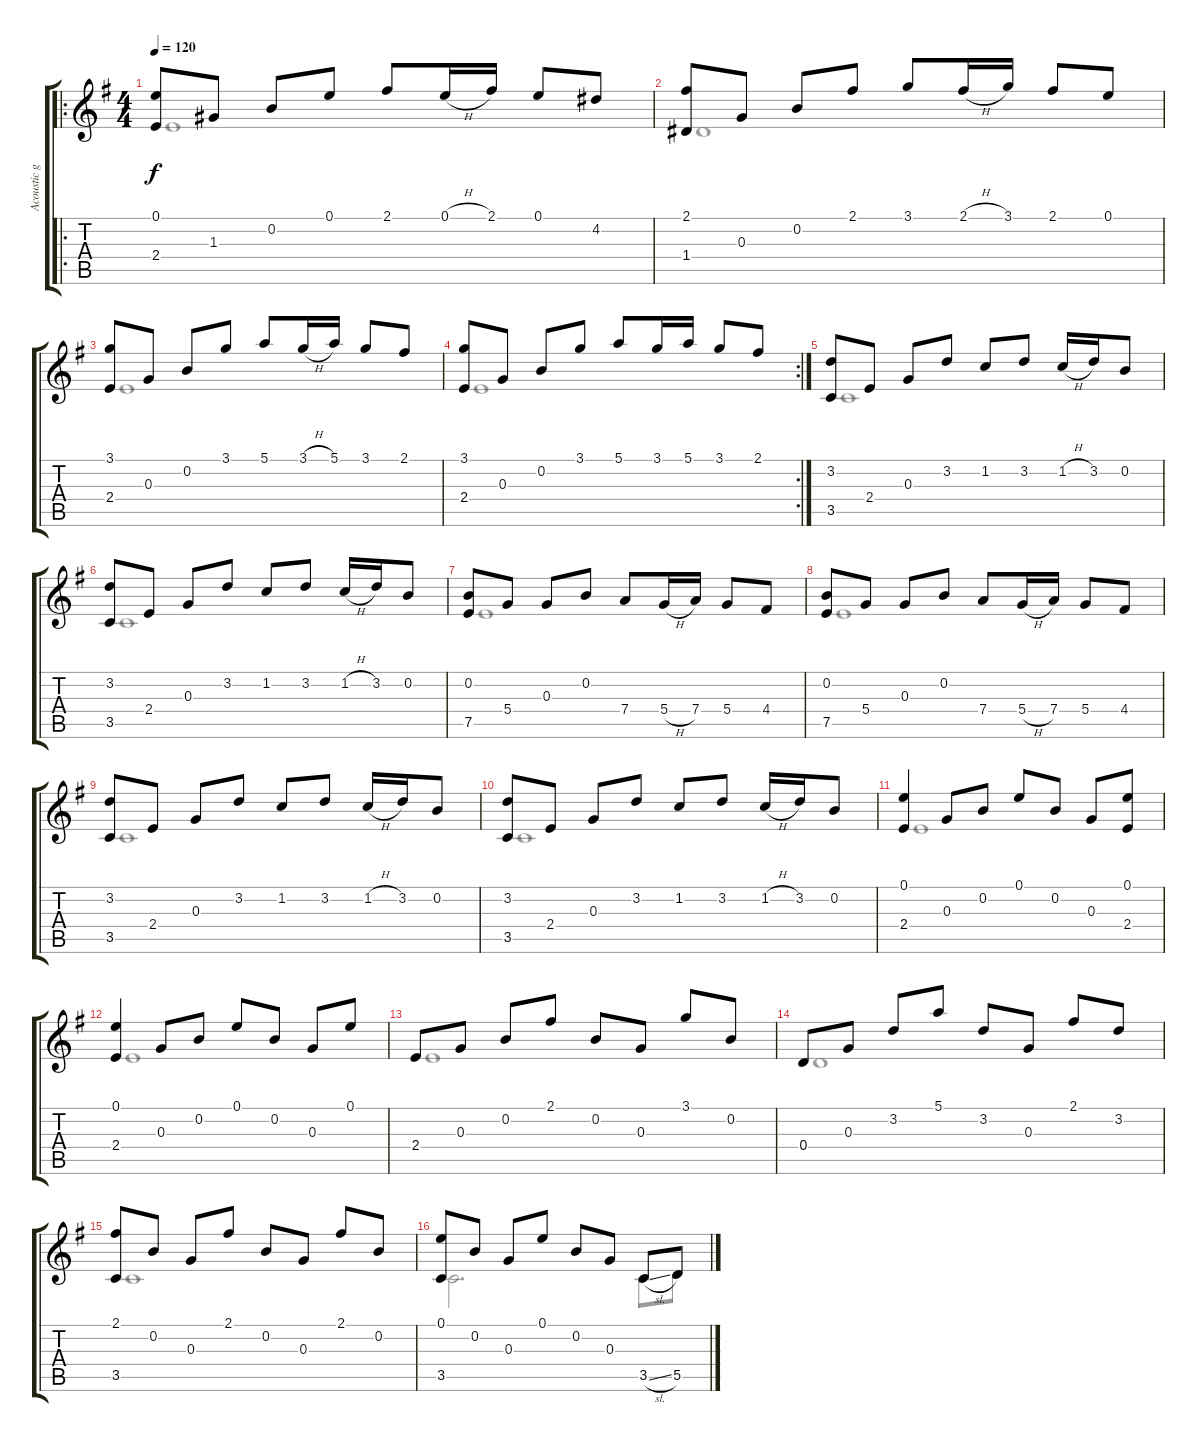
\track ("Acoustic guitar" "Acoustic g") {instrument acousticguitarnylon}
\staff {score tabs}
\tuning (E4 B3 G3 D3 A2 E2) {hide}
\voice
\ro
\ts (4 4)
\tempo 120
\clef g2
\ks eminor
(0.1 2.4).8{dy f} 1.3.8 0.2.8 0.1.8 2.1.8 0.1{h}.16 2.1.16 0.1.8 4.2.8 |
(2.1 1.4).8 0.3.8 0.2.8 2.1.8 3.1.8 2.1{h}.16 3.1.16 2.1.8 0.1.8 |
(3.1 2.4).8 0.3.8 0.2.8 3.1.8 5.1.8 3.1{h}.16 5.1.16 3.1.8 2.1.8 |
\rc 2
(3.1 2.4).8 0.3.8 0.2.8 3.1.8 5.1.8 3.1.16 5.1.16 3.1.8 2.1.8 |
(3.2 3.5).8 2.4.8 0.3.8 3.2.8 1.2.8 3.2.8 1.2{h}.16 3.2.16 0.2.8 |
(3.2 3.5).8 2.4.8 0.3.8 3.2.8 1.2.8 3.2.8 1.2{h}.16 3.2.16 0.2.8 |
(0.2 7.5).8 5.4.8 0.3.8 0.2.8 7.4.8 5.4{h}.16 7.4.16 5.4.8 4.4.8 |
(0.2 7.5).8 5.4.8 0.3.8 0.2.8 7.4.8 5.4{h}.16 7.4.16 5.4.8 4.4.8 |
(3.2 3.5).8 2.4.8 0.3.8 3.2.8 1.2.8 3.2.8 1.2{h}.16 3.2.16 0.2.8 |
(3.2 3.5).8 2.4.8 0.3.8 3.2.8 1.2.8 3.2.8 1.2{h}.16 3.2.16 0.2.8 |
(0.1 2.4).4 0.3.8 0.2.8 0.1.8 0.2.8 0.3.8 (0.1 2.4).8 |
(0.1 2.4).4 0.3.8 0.2.8 0.1.8 0.2.8 0.3.8 0.1.8 |
2.4.8 0.3.8 0.2.8 2.1.8 0.2.8 0.3.8 3.1.8 0.2.8 |
0.4.8 0.3.8 3.2.8 5.1.8 3.2.8 0.3.8 2.1.8 3.2.8 |
(2.1 3.5).8 0.2.8 0.3.8 2.1.8 0.2.8 0.3.8 2.1.8 0.2.8 |
(0.1 3.5).8 0.2.8 0.3.8 0.1.8 0.2.8 0.3.8 3.5{sl}.8 5.5.8
\voice
\clef g2
\ottava regular
\simile none
\ks eminor
2.4.1{dy f} |
1.4.1 |
2.4.1 |
2.4.1 |
3.5.1 |
3.5.1 |
7.5.1 |
7.5.1 |
3.5.1 |
3.5.1 |
2.4.1 |
2.4.1 |
2.4.1 |
0.4.1 |
3.5.1 |
3.5.2{d} 3.5.8 5.5.8
